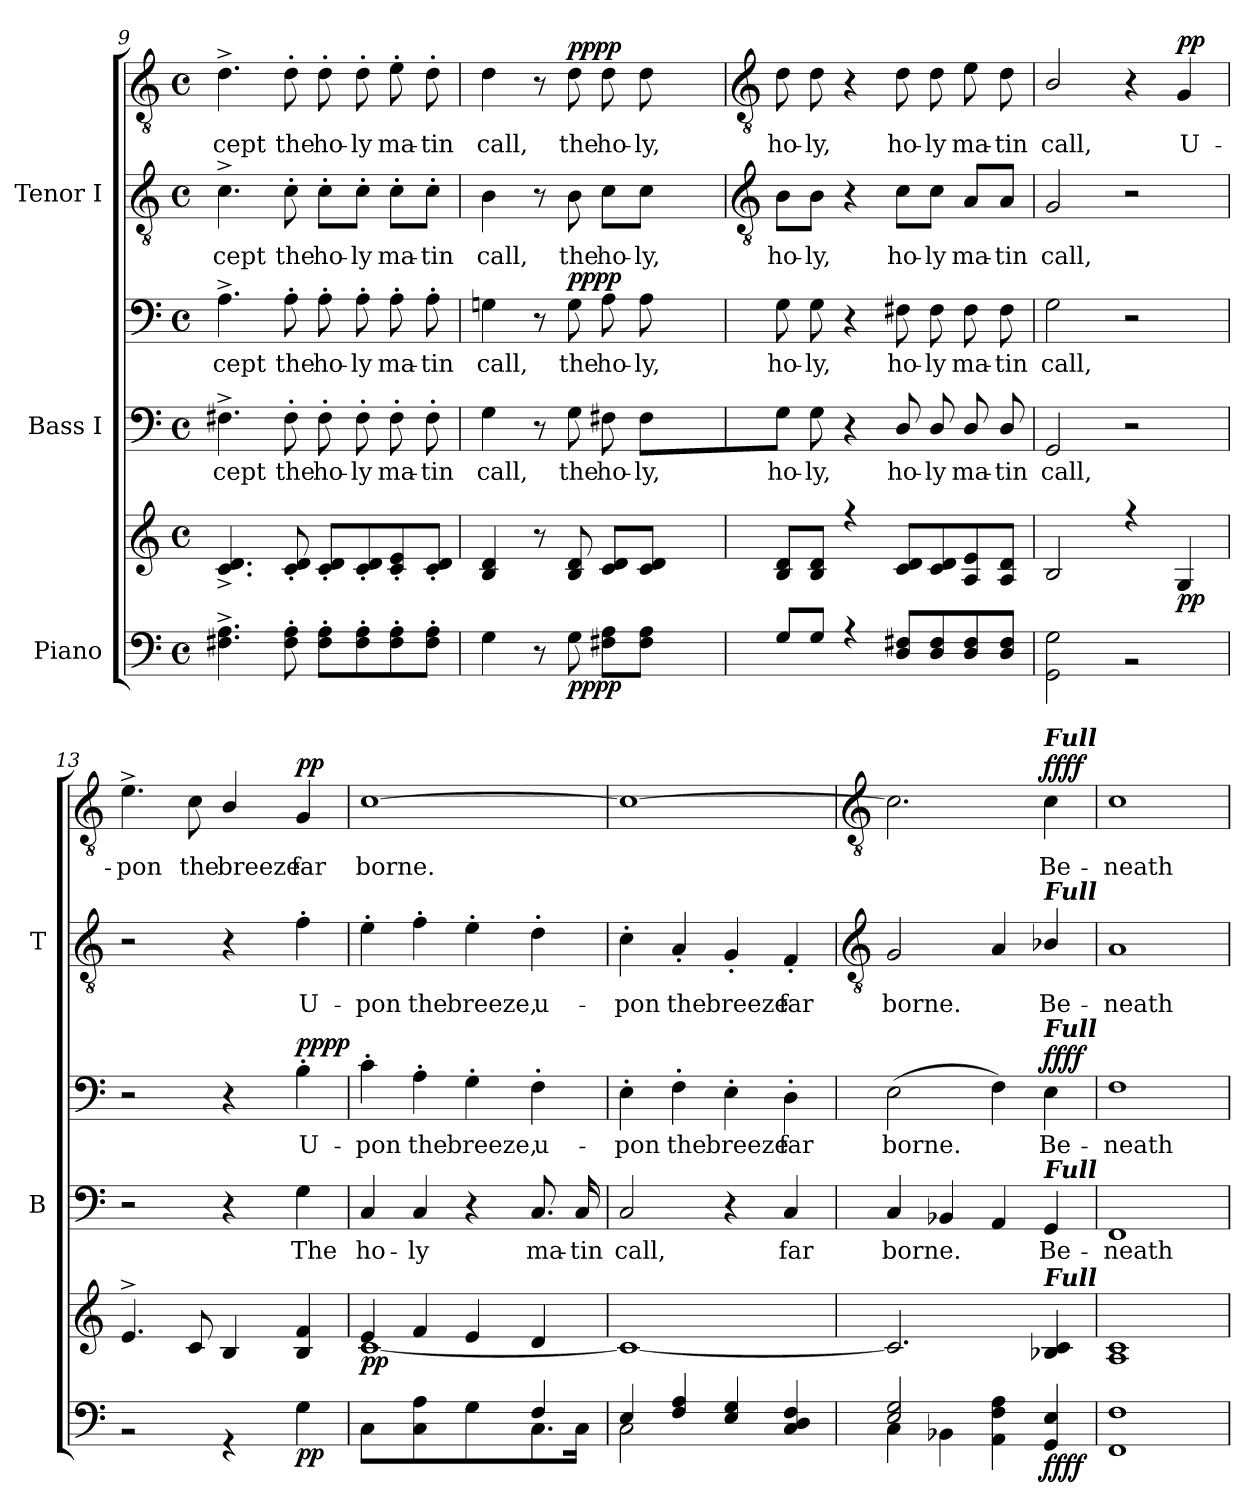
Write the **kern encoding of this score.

**kern	**kern	**dynam	**kern	**text	**kern	**text	**dynam	**kern	**text	**kern	**text	**dynam
*part3	*part3	*part3	*part2	*part2	*part2	*part2	*part2	*part1	*part1	*part1	*part1	*part1
*staff6	*staff5	*staff5/6	*staff4	*staff4	*staff3	*staff3	*staff3/4	*staff2	*staff2	*staff1	*staff1	*staff1/2
*I"Piano	*	*	*I"Bass I	*	*	*	*	*I"Tenor I	*	*	*	*
*	*	*	*I'B	*	*	*	*	*I'T	*	*	*	*
*clefF4	*clefG2	*	*clefF4	*	*clefF4	*	*	*clefGv2	*	*clefGv2	*	*
*k[]	*k[]	*	*k[]	*	*k[]	*	*	*k[]	*	*k[]	*	*
*C:	*C:	*	*C:	*	*C:	*	*	*C:	*	*C:	*	*
*M4/4	*M4/4	*	*M4/4	*	*M4/4	*	*	*M4/4	*	*M4/4	*	*
*met(c)	*met(c)	*	*met(c)	*	*met(c)	*	*	*met(c)	*	*met(c)	*	*
=9	=9	=9	=9	=9	=9	=9	=9	=9	=9	=9	=9	=9
!	!	!	!	!LO:LY:b	!	!LO:LY:b	!	!	!LO:LY:b	!	!LO:LY:b	!
4.F#X^ 4.A^	4.c^ 4.d^	.	4.F#X^	cept	4.A^	cept	.	4.c^	cept	4.d^	-cept	.
!	!	!	!	!LO:LY:b	!	!LO:LY:b	!	!	!LO:LY:b	!	!LO:LY:b	!
8F#' 8A'	8c' 8d'	.	8F#'	the	8A'	the	.	8c'	the	8d'	the	.
!	!	!	!	!LO:LY:b	!	!LO:LY:b	!	!	!LO:LY:b	!	!LO:LY:b	!
8F#' 8A'L	8c' 8d'L	.	8F#'	ho-	8A'	ho-	.	8c'\L	ho-	8d'	ho-	.
!	!	!	!	!LO:LY:b	!	!LO:LY:b	!	!	!LO:LY:b	!	!LO:LY:b	!
8F#' 8A'	8c' 8d'	.	8F#'	-ly	8A'	-ly	.	8c'\J	-ly	8d'	-ly	.
!	!	!	!	!LO:LY:b	!	!LO:LY:b	!	!	!LO:LY:b	!	!LO:LY:b	!
8F#' 8A'	8c' 8e'	.	8F#'	ma-	8A'	ma-	.	8c'\L	ma-	8e'	ma-	.
!	!	!	!	!LO:LY:b	!	!LO:LY:b	!	!	!LO:LY:b	!	!LO:LY:b	!
8F#' 8A'J	8c' 8d'J	.	8F#'	-tin	8A'	-tin	.	8c'\J	-tin	8d'	-tin	.
=10	=10	=10	=10	=10	=10	=10	=10	=10	=10	=10	=10	=10
!	!	!	!	!LO:LY:b	!	!LO:LY:b	!	!	!LO:LY:b	!	!LO:LY:b	!
4G	4B 4d	.	4G	call,	4Gn	call,	.	4B	call,	4d	call,	.
8r	8r	.	8r	.	8r	.	.	8r	.	8r	.	.
!	!	!LO:DY:b=2	!	!LO:LY:b	!	!LO:LY:b	!	!	!LO:LY:b	!	!LO:LY:b	!
!	!	!LO:DY:n=1:b	!	!	!	!	!LO:DY:b=2	!	!	!	!	!
!	!	!	!	!	!	!	!LO:DY:n=1:b	!	!	!	!	!LO:DY:b=2
!	!	!	!	!	!	!	!	!	!	!	!	!LO:DY:n=1:b
8G	8B 8d	pp pp	8G	the	8G	the	pp pp	8B	the	8d	the	pp pp
!	!	!	!	!LO:LY:b	!	!LO:LY:b	!	!	!LO:LY:b	!	!LO:LY:b	!
8F#X 8AL	8c 8dL	.	8F#X	ho-	8A	ho-	.	8c\L	ho-	8d	ho-	.
!	!	!	!	!LO:LY:b	!	!LO:LY:b	!	!	!LO:LY:b	!	!LO:LY:b	!
8F# 8AJ	8c 8dJ	.	8F#L	-ly,	8A	-ly,	.	8c\J	-ly,	8d	-ly,	.
4ryy	4ryy	.	4ryy	.	4ryy	.	.	4ryy	.	4ryy	.	.
!!LO:LB:g=z
=11	=11	=11	=11	=11	=11	=11	=11	=11	=11	=11	=11	=11
*	*	*	*	*	*	*	*	*clefGv2	*	*clefGv2	*	*
*^	*^	*	*	*	*	*	*	*	*	*	*	*
!	!	!	!	!	!	!LO:LY:b	!	!LO:LY:b	!	!	!LO:LY:b	!	!LO:LY:b	!
8G/L	1ryy	8B 8dL	1ryy	.	8GJ	ho-	8G	ho-	.	8B\L	ho-	8d	ho-	.
!	!	!	!	!	!	!LO:LY:b	!	!LO:LY:b	!	!	!LO:LY:b	!	!LO:LY:b	!
8G/J	.	8B 8dJ	.	.	8G	-ly,	8G	-ly,	.	8B\J	-ly,	8d	-ly,	.
4r	.	4r	.	.	4r	.	4r	.	.	4r	.	4r	.	.
!	!	!	!	!	!	!LO:LY:b	!	!LO:LY:b	!	!	!LO:LY:b	!	!LO:LY:b	!
8D\ 8F#X\L	.	8c 8dL	.	.	8D/	ho-	8F#X	ho-	.	8c\L	ho-	8d	ho-	.
!	!	!	!	!	!	!LO:LY:b	!	!LO:LY:b	!	!	!LO:LY:b	!	!LO:LY:b	!
8D/ 8F#/	.	8c 8d	.	.	8D/	-ly	8F#	-ly	.	8c\J	-ly	8d	-ly	.
!	!	!	!	!	!	!LO:LY:b	!	!LO:LY:b	!	!	!LO:LY:b	!	!LO:LY:b	!
8D/ 8F#/	.	8A 8e	.	.	8D/	ma-	8F#	ma-	.	8A/L	ma-	8e	ma-	.
!	!	!	!	!	!	!LO:LY:b	!	!LO:LY:b	!	!	!LO:LY:b	!	!LO:LY:b	!
8D/ 8F#/J	.	8A 8dJ	.	.	8D/	-tin	8F#L	-tin	.	8A/J	-tin	8d	-tin	.
=12	=12	=12	=12	=12	=12	=12	=12	=12	=12	=12	=12	=12	=12	=12
!	!	!	!	!	!	!LO:LY:b	!	!LO:LY:b	!	!	!LO:LY:b	!	!LO:LY:b	!
1ryy	2GG 2G	2B/	1ryy	.	2GG	call,	2G	call,	.	2G	-call,	2B/	call,	.
.	2r	4r	.	.	2r	.	2r	.	.	2r	.	4r	.	.
!	!	!	!	!LO:DY:b	!	!	!	!	!	!	!	!	!LO:LY:b	!LO:DY:b
.	.	4G	.	pp	.	.	.	.	.	.	.	4G	U-	pp
=13	=13	=13	=13	=13	=13	=13	=13	=13	=13	=13	=13	=13	=13	=13
!	!	!	!	!	!	!	!	!	!	!	!	!	!LO:LY:b	!
1ryy	2r	4.e^	1ryy	.	2r	.	2r	.	.	2r	.	4.e^	pon	.
!	!	!	!	!	!	!	!	!	!	!	!	!	!LO:LY:b	!
.	.	8cL	.	.	.	.	.	.	.	.	.	8cL	the	.
!	!	!	!	!	!	!	!	!	!	!	!	!	!LO:LY:b	!
.	4r	4B/	.	.	4r	.	4r	.	.	4r	.	4B/	breeze	.
!	!	!	!	!LO:DY:b=2	!	!LO:LY:b	!	!LO:LY:b	!LO:DY:b=2	!	!LO:LY:b	!	!LO:LY:b	!
!	!	!	!	!	!	!	!	!	!LO:DY:n=1:b	!	!	!	!	!LO:DY:b=2
.	4G	4B 4f	.	pp	4G	-The	4B'	U-	pp pp	4f'	U-	4G	far	pp
=14	=14	=14	=14	=14	=14	=14	=14	=14	=14	=14	=14	=14	=14	=14
!	!	!	!	!LO:DY:b	!	!LO:LY:b	!	!LO:LY:b	!	!	!LO:LY:b	!	!LO:LY:b	!
2.ryy	4C	4e	[1c\	pp	4C	-ho-	4c'	pon	.	4e'	pon	[1c	-borne.	.
!	!	!	!	!	!	!LO:LY:b	!	!LO:LY:b	!	!	!LO:LY:b	!	!	!
.	4C 4A	4f	.	.	4C	-ly	4A'	the	.	4f'	the	.	.	.
!	!	!	!	!	!	!	!	!LO:LY:b	!	!	!LO:LY:b	!	!	!
.	4G	4e	.	.	4r	.	4G'	breeze,	.	4e'	breeze,	.	.	.
!	!	!	!	!	!	!LO:LY:b	!	!LO:LY:b	!	!	!LO:LY:b	!	!	!
4F/	8.C\	4d	.	.	8.C	ma-	4F'	u-	.	4d'	u-	.	.	.
!	!	!	!	!	!	!LO:LY:b	!	!	!	!	!	!	!	!
.	16C\J	.	.	.	16C	-tin	.	.	.	.	.	.	.	.
=15	=15	=15	=15	=15	=15	=15	=15	=15	=15	=15	=15	=15	=15	=15
!	!	!	!	!	!	!LO:LY:b	!	!LO:LY:b	!	!	!LO:LY:b	!	!	!
4E/	2C\	1ryy	1c\_	.	2C	call,	4E'	pon	.	4c'	-pon	1c_	.	.
!	!	!	!	!	!	!	!	!LO:LY:b	!	!	!LO:LY:b	!	!	!
4F/ 4A/	.	.	.	.	.	.	4F'	the	.	4A'	the	.	.	.
!	!	!	!	!	!	!	!	!LO:LY:b	!	!	!LO:LY:b	!	!	!
4E/ 4G/	2ryy	.	.	.	4r	.	4E'	breeze	.	4G'	breeze	.	.	.
!	!	!	!	!	!	!LO:LY:b	!	!LO:LY:b	!	!	!LO:LY:b	!	!	!
4C/ 4D/ 4F/	.	.	.	.	4C	far	4D'	far	.	4F'	far	.	.	.
!!LO:LB:g=z
=16	=16	=16	=16	=16	=16	=16	=16	=16	=16	=16	=16	=16	=16	=16
*	*	*	*	*	*	*	*	*	*	*clefGv2	*	*clefGv2	*	*
!	!	!	!	!	!	!LO:LY:b	!	!LO:LY:b	!	!	!LO:LY:b	!	!	!
2E/ 2G/	4C\	2.ryy	2.c/]	.	4C	-borne.	(>2E	borne.	.	2G	-borne.	2.c]	.	.
.	4BB-X\	.	.	.	4BB-X	.	.	.	.	.	.	.	.	.
4AA\ 4F\ 4A\	4ryy	.	.	.	4AA	.	4F)	.	.	4A	.	.	.	.
!	!	!	!	!	!	!	!	!	!	!	!	!LO:TX:a:Bi:t=Full	!	!
!	!	!	!	!	!	!	!	!	!	!LO:TX:a:Bi:t=Full	!	!	!	!
!	!	!	!	!	!	!	!LO:TX:a:Bi:t=Full	!	!	!	!	!	!	!
!	!	!	!	!	!LO:TX:a:Bi:t=Full	!	!	!	!	!	!	!	!	!
!	!	!LO:TX:a:Bi:t=Full	!	!	!	!	!	!	!	!	!	!	!	!
!	!	!	!	!LO:DY:b=2	!	!LO:LY:b	!	!LO:LY:b	!	!	!LO:LY:b	!	!LO:LY:b	!
!	!	!	!	!LO:DY:n=1:b	!	!	!	!	!LO:DY:b=2	!	!	!	!	!
!	!	!	!	!	!	!	!	!	!LO:DY:n=1:b	!	!	!	!	!LO:DY:b=2
!	!	!	!	!	!	!	!	!	!	!	!	!	!	!LO:DY:n=1:b
4ryy	4GG 4E	4B-X 4c	4ryy	ff ff	4GG	Be-	4E	Be-	ff ff	4B-X/	Be-	4c	Be-	ff ff
=17	=17	=17	=17	=17	=17	=17	=17	=17	=17	=17	=17	=17	=17	=17
!	!	!	!	!	!	!LO:LY:b	!	!LO:LY:b	!	!	!LO:LY:b	!	!LO:LY:b	!
1ryy	1FF 1F	1A 1c	1ryy	.	1FF	neath	1F	-neath	.	1A	neath	1c	-neath	.
*v	*v	*	*	*	*	*	*	*	*	*	*	*	*	*
*	*v	*v	*	*	*	*	*	*	*	*	*	*	*
=	=	=	=	=	=	=	=	=	=	=	=	=
*-	*-	*-	*-	*-	*-	*-	*-	*-	*-	*-	*-	*-
